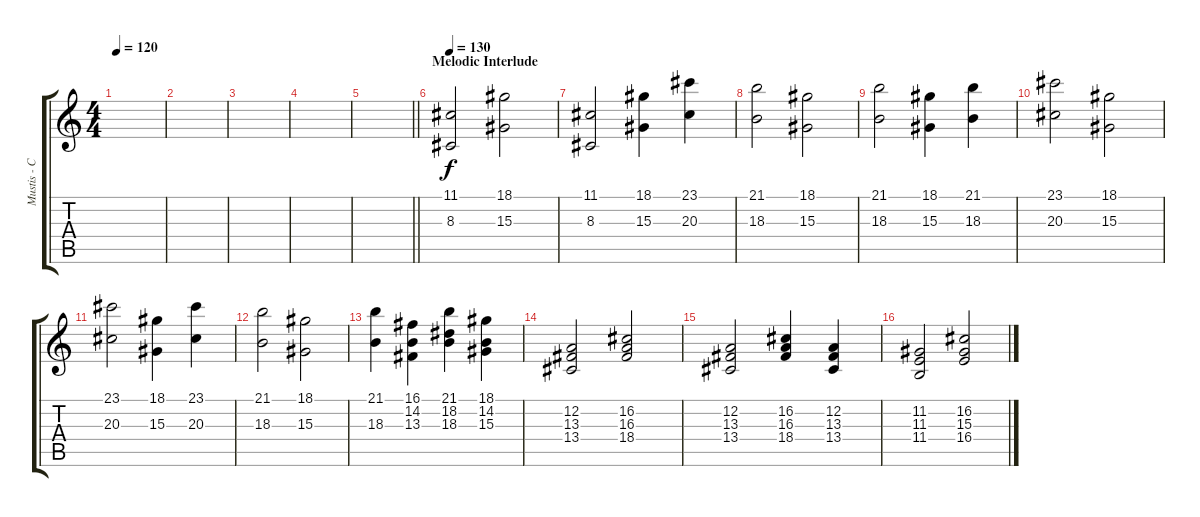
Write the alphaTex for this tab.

\track ("Mustis - Choirs" "Mustis - C") {instrument pad7halo}
\staff {score tabs}
\tuning (D4 A3 F3 C3 G2 D2) {hide}
\ts (4 4)
\tempo 120
\clef g2
\ks c
|
|
|
|
\barLineRight lightlight
|
\section ("" "Melodic Interlude")
\tempo 130
(11.1 8.3).2 (18.1 15.3).2 |
(11.1 8.3).2 (18.1 15.3).4 (23.1 20.3).4 |
(21.1 18.3).2 (18.1 15.3).2 |
(21.1 18.3).2 (18.1 15.3).4 (21.1 18.3).4 |
(23.1 20.3).2 (18.1 15.3).2 |
(23.1 20.3).2 (18.1 15.3).4 (23.1 20.3).4 |
(21.1 18.3).2 (18.1 15.3).2 |
(21.1 18.3).4 (16.1 14.2 13.3).4 (21.1 18.2 18.3).4 (18.1 14.2 15.3).4 |
(12.2 13.3 13.4).2 (16.2 16.3 18.4).2 |
(12.2 13.3 13.4).2 (16.2 16.3 18.4).4 (12.2 13.3 13.4).4 |
(11.2 11.3 11.4).2 (16.2 15.3 16.4).2
